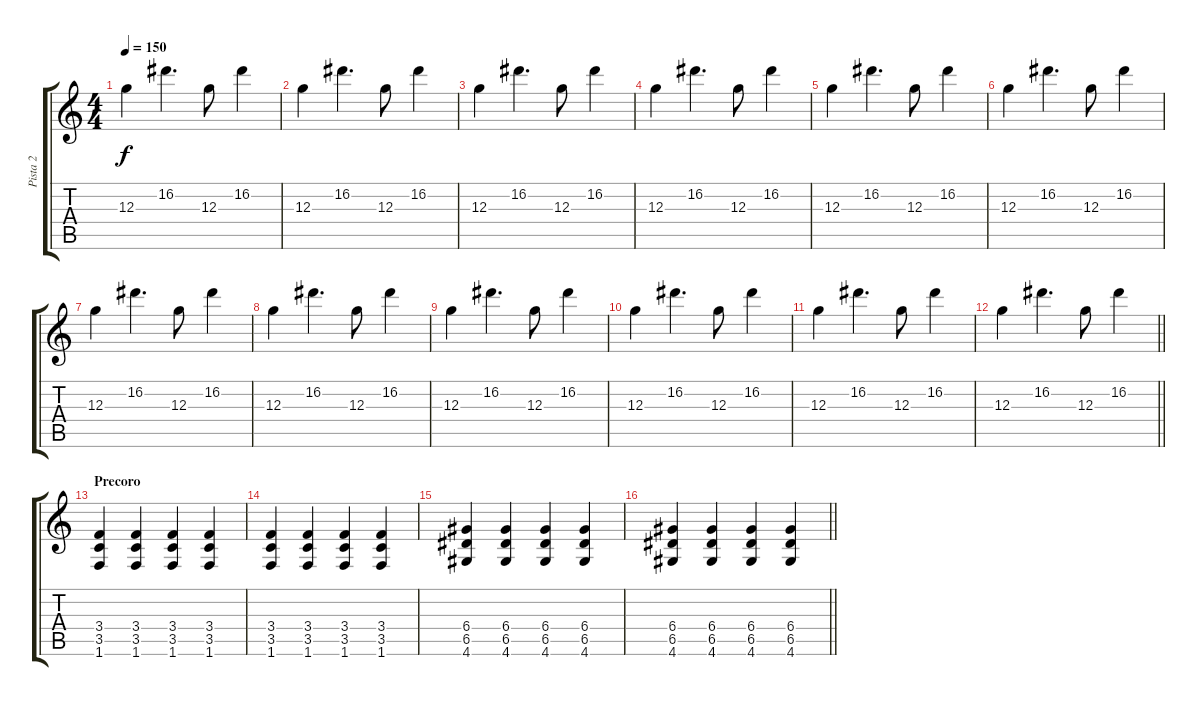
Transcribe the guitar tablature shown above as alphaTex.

\track ("Pista 2" "Pista 2") {instrument distortionguitar}
\staff {score tabs}
\tuning (E4 B3 G3 D3 A2 E2) {hide}
\ts (4 4)
\tempo 150
\clef g2
\ks c
12.3.4{dy f} 16.2.4{d} 12.3.8 16.2.4 |
12.3.4 16.2.4{d} 12.3.8 16.2.4 |
12.3.4 16.2.4{d} 12.3.8 16.2.4 |
12.3.4 16.2.4{d} 12.3.8 16.2.4 |
12.3.4 16.2.4{d} 12.3.8 16.2.4 |
12.3.4 16.2.4{d} 12.3.8 16.2.4 |
12.3.4 16.2.4{d} 12.3.8 16.2.4 |
12.3.4 16.2.4{d} 12.3.8 16.2.4 |
12.3.4 16.2.4{d} 12.3.8 16.2.4 |
12.3.4 16.2.4{d} 12.3.8 16.2.4 |
12.3.4 16.2.4{d} 12.3.8 16.2.4 |
\barLineRight lightlight
12.3.4 16.2.4{d} 12.3.8 16.2.4 |
\section ("" "Precoro")
(3.4 3.5 1.6).4{volume 14 instrument distortionguitar} (3.4 3.5 1.6).4 (3.4 3.5 1.6).4 (3.4 3.5 1.6).4 |
(3.4 3.5 1.6).4 (3.4 3.5 1.6).4 (3.4 3.5 1.6).4 (3.4 3.5 1.6).4 |
(6.4 6.5 4.6).4 (6.4 6.5 4.6).4 (6.4 6.5 4.6).4 (6.4 6.5 4.6).4 |
\barLineRight lightlight
(6.4 6.5 4.6).4 (6.4 6.5 4.6).4 (6.4 6.5 4.6).4 (6.4 6.5 4.6).4
